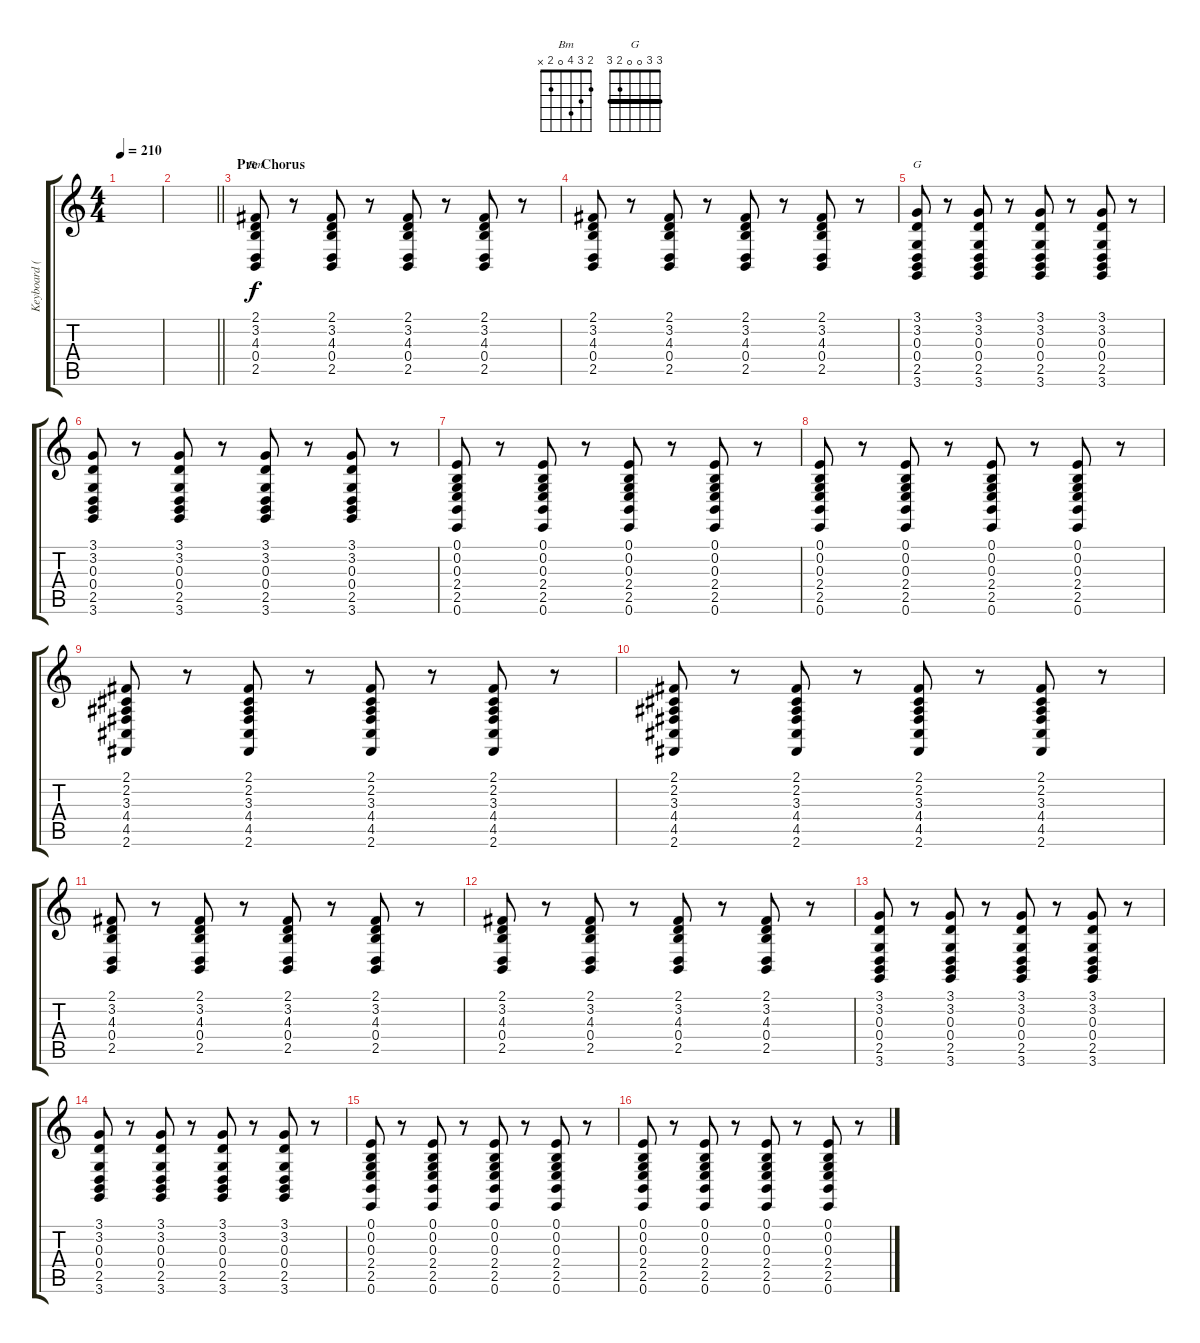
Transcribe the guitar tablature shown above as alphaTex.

\track ("Keyboard (Overdub)" "Keyboard (") {instrument churchorgan}
\staff {score tabs}
\tuning (E4 B3 G3 D3 A2 E2) {hide}
\chord ("Bm" 2 3 4 0 2 x)
\chord ("G" 3 3 0 0 2 3) {barre 3}
\ts (4 4)
\tempo 210
\clef g2
\ks c
|
\barLineRight lightlight
|
\section ("" "Pre Chorus")
(2.1 3.2 4.3 0.4 2.5).8{ch "Bm"} r.8 (2.1 3.2 4.3 0.4 2.5).8 r.8 (2.1 3.2 4.3 0.4 2.5).8 r.8 (2.1 3.2 4.3 0.4 2.5).8 r.8 |
(2.1 3.2 4.3 0.4 2.5).8 r.8 (2.1 3.2 4.3 0.4 2.5).8 r.8 (2.1 3.2 4.3 0.4 2.5).8 r.8 (2.1 3.2 4.3 0.4 2.5).8 r.8 |
(3.1 3.2 0.3 0.4 2.5 3.6).8{ch "G"} r.8 (3.1 3.2 0.3 0.4 2.5 3.6).8 r.8 (3.1 3.2 0.3 0.4 2.5 3.6).8 r.8 (3.1 3.2 0.3 0.4 2.5 3.6).8 r.8 |
(3.1 3.2 0.3 0.4 2.5 3.6).8 r.8 (3.1 3.2 0.3 0.4 2.5 3.6).8 r.8 (3.1 3.2 0.3 0.4 2.5 3.6).8 r.8 (3.1 3.2 0.3 0.4 2.5 3.6).8 r.8 |
(0.1 0.2 0.3 2.4 2.5 0.6).8 r.8 (0.1 0.2 0.3 2.4 2.5 0.6).8 r.8 (0.1 0.2 0.3 2.4 2.5 0.6).8 r.8 (0.1 0.2 0.3 2.4 2.5 0.6).8 r.8 |
(0.1 0.2 0.3 2.4 2.5 0.6).8 r.8 (0.1 0.2 0.3 2.4 2.5 0.6).8 r.8 (0.1 0.2 0.3 2.4 2.5 0.6).8 r.8 (0.1 0.2 0.3 2.4 2.5 0.6).8 r.8 |
(2.1 2.2 3.3 4.4 4.5 2.6).8 r.8 (2.1 2.2 3.3 4.4 4.5 2.6).8 r.8 (2.1 2.2 3.3 4.4 4.5 2.6).8 r.8 (2.1 2.2 3.3 4.4 4.5 2.6).8 r.8 |
(2.1 2.2 3.3 4.4 4.5 2.6).8 r.8 (2.1 2.2 3.3 4.4 4.5 2.6).8 r.8 (2.1 2.2 3.3 4.4 4.5 2.6).8 r.8 (2.1 2.2 3.3 4.4 4.5 2.6).8 r.8 |
(2.1 3.2 4.3 0.4 2.5).8 r.8 (2.1 3.2 4.3 0.4 2.5).8 r.8 (2.1 3.2 4.3 0.4 2.5).8 r.8 (2.1 3.2 4.3 0.4 2.5).8 r.8 |
(2.1 3.2 4.3 0.4 2.5).8 r.8 (2.1 3.2 4.3 0.4 2.5).8 r.8 (2.1 3.2 4.3 0.4 2.5).8 r.8 (2.1 3.2 4.3 0.4 2.5).8 r.8 |
(3.1 3.2 0.3 0.4 2.5 3.6).8 r.8 (3.1 3.2 0.3 0.4 2.5 3.6).8 r.8 (3.1 3.2 0.3 0.4 2.5 3.6).8 r.8 (3.1 3.2 0.3 0.4 2.5 3.6).8 r.8 |
(3.1 3.2 0.3 0.4 2.5 3.6).8 r.8 (3.1 3.2 0.3 0.4 2.5 3.6).8 r.8 (3.1 3.2 0.3 0.4 2.5 3.6).8 r.8 (3.1 3.2 0.3 0.4 2.5 3.6).8 r.8 |
(0.1 0.2 0.3 2.4 2.5 0.6).8 r.8 (0.1 0.2 0.3 2.4 2.5 0.6).8 r.8 (0.1 0.2 0.3 2.4 2.5 0.6).8 r.8 (0.1 0.2 0.3 2.4 2.5 0.6).8 r.8 |
(0.1 0.2 0.3 2.4 2.5 0.6).8 r.8 (0.1 0.2 0.3 2.4 2.5 0.6).8 r.8 (0.1 0.2 0.3 2.4 2.5 0.6).8 r.8 (0.1 0.2 0.3 2.4 2.5 0.6).8 r.8
